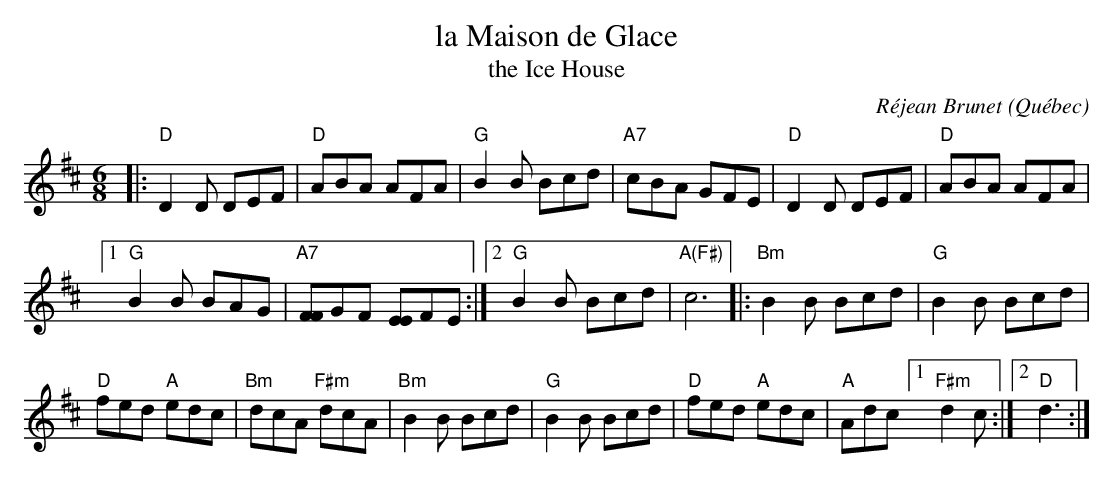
X:1
T: la Maison de Glace
T: the Ice House
C: R\'ejean Brunet
O: Qu\'ebec
M: 6/8
L: 1/8
K: D
|:\
"D"D2D DEF | "D"ABA AFA |\
"G"B2B Bcd | "A7"cBA GFE |\
"D"D2D DEF | "D"ABA AFA |
[1 "G"B2B BAG | "A7"[FF]GF [EE]FE :|\
[2 "G"B2B Bcd | "A(F#)"c6 \
|: "Bm"B2B Bcd | "G"B2B Bcd |
"D"fed "A"edc | "Bm"dcA "F#m"dcA |\
"Bm"B2B Bcd | "G"B2B Bcd |\
"D"fed "A"edc | "A"Adc [1 "F#m"d2c :|2 "D"d3 :|
